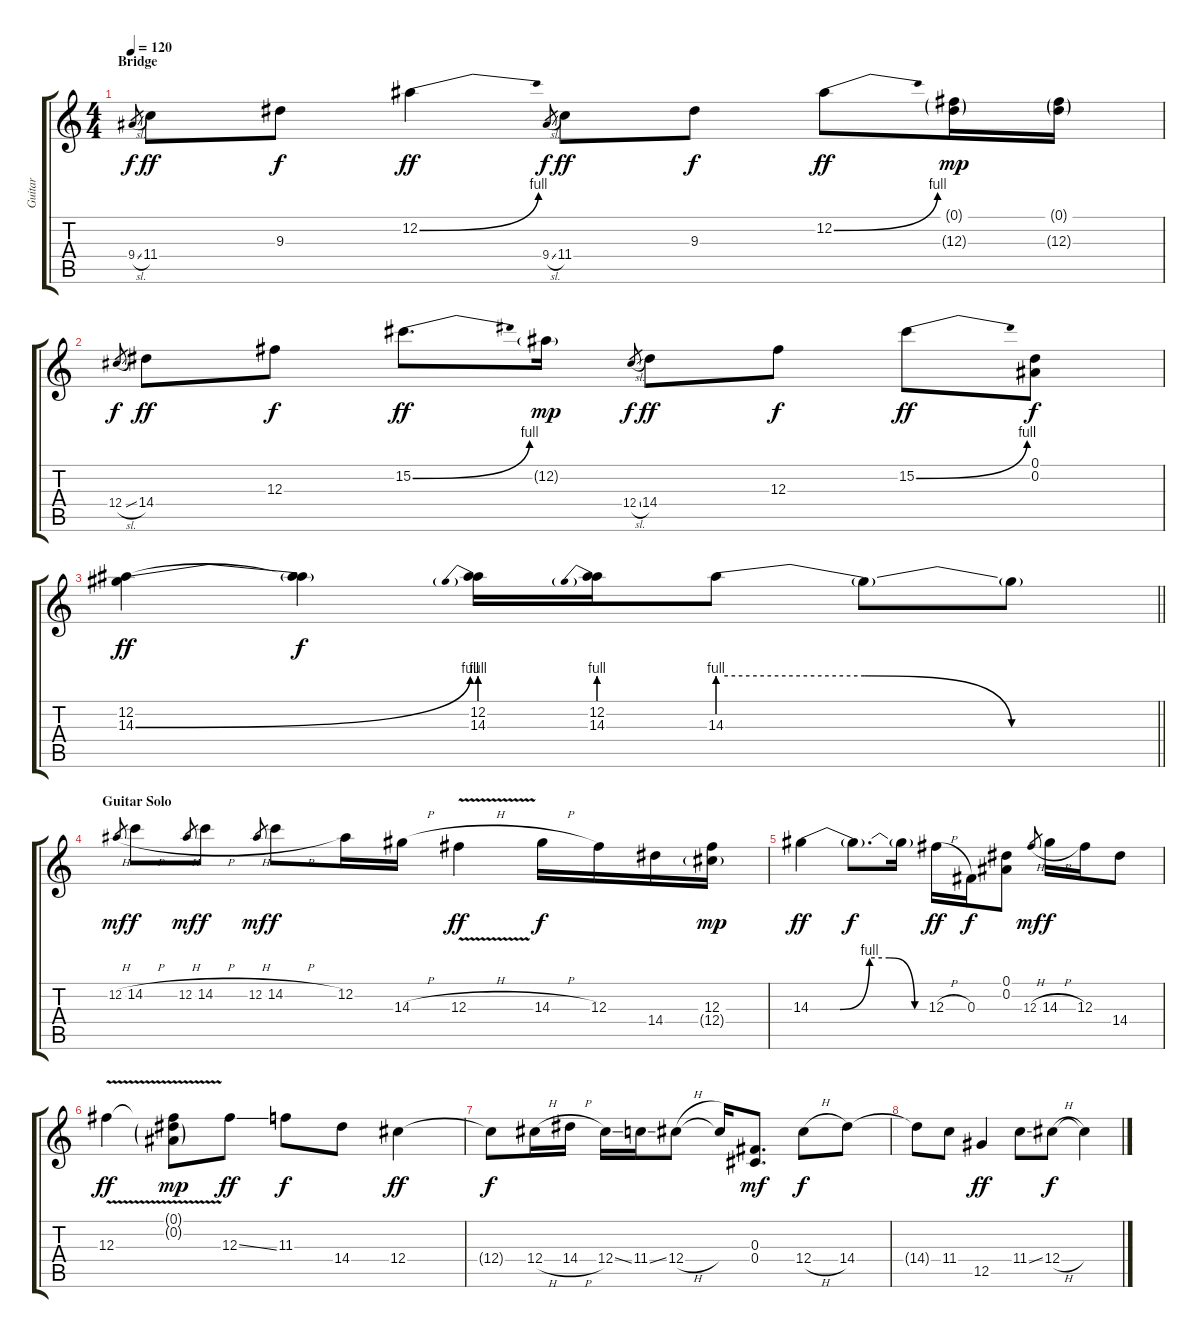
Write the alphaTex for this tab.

\track ("Guitar" "Guitar") {instrument overdrivenguitar}
\staff {score tabs}
\tuning (Eb4 Bb3 Gb3 Db3 Ab2 Eb2) {hide}
\ts (4 4)
\section ("" "Bridge")
\tempo 120
\clef g2
\ks c
9.4{sl}.8{gr dy f} 11.4.8{dy ff} 9.3.8{dy f} 12.2{be (bend 0 0 60 4)}.4{dy ff} 9.4{sl}.8{gr dy f} 11.4.8{dy ff} 9.3.8{dy f} 12.2{be (bend 0 0 60 4)}.8{dy ff} (0.1{g} 12.3{g}).16{dy mp} (0.1{g} 12.3{g}).16 |
12.4{sl}.8{gr dy f} 14.4.8{dy ff} 12.3.8{dy f} 15.2{be (bend 0 0 60 4)}.8{d dy ff} 12.2{g}.16{dy mp} 12.4{sl}.8{gr dy f} 14.4.8{dy ff} 12.3.8{dy f} 15.2{be (bend 0 0 60 4)}.8{dy ff} (0.1 0.2).8{dy f} |
\barLineRight lightlight
(12.2 14.3{be (bend 0 0 60 4)}).4{dy ff} (12.2{t} 14.3{t}).4{dy f} (12.2 14.3{be (prebend 0 4 60 4)}).16 (12.2 14.3{be (prebend 0 4 60 4)}).16 14.3{be (custom 0 4 20 4 40 0 60 0)}.8 14.3{t}.8 14.3{t}.8 |
\section ("" "Guitar Solo")
12.2{h}.8{gr dy mf} 14.2{h}.8{dy f} 12.2{h}.8{gr dy mf} 14.2{h}.8{dy f} 12.2{h}.8{gr dy mf} 14.2{h}.8{dy f} 12.2.16 14.3{h}.16 12.3{v h}.4{dy ff} 14.3{h}.16{dy f} 12.3.16 14.4.16 (12.3 12.4{g}).16{dy mp} |
14.3{be (custom 0 0 15 0 30 4 40 4 53 0 60 0)}.4{dy ff} 14.3{t}.8{d dy f} 14.3{t}.16 12.3{h}.16{dy ff} 0.3.16{dy f} (0.1 0.2).8 12.3{h}.8{gr dy mf} 14.3{h}.16{dy f} 12.3.16 14.4.8 |
12.3{v}.4{dy ff} (0.1{g} 0.2{g} 12.3{t}).8{dy mp} 12.3{ss}.8{dy ff} 11.3.8{dy f} 14.4.8 12.4.4{dy ff} |
12.4{t}.8{dy f} 12.4{h}.16 14.4{h}.16 12.4{ss}.16 11.4{ss}.16 12.4{h}.8 12.4{t}.16 (0.3 0.4).8{d dy mf} 12.4{h}.8{dy f} 14.4.8 |
14.4{t}.8 11.4.8 12.5.4{dy ff} 11.4{ss}.8 12.4{h}.8{dy f} 12.4{t}.4
